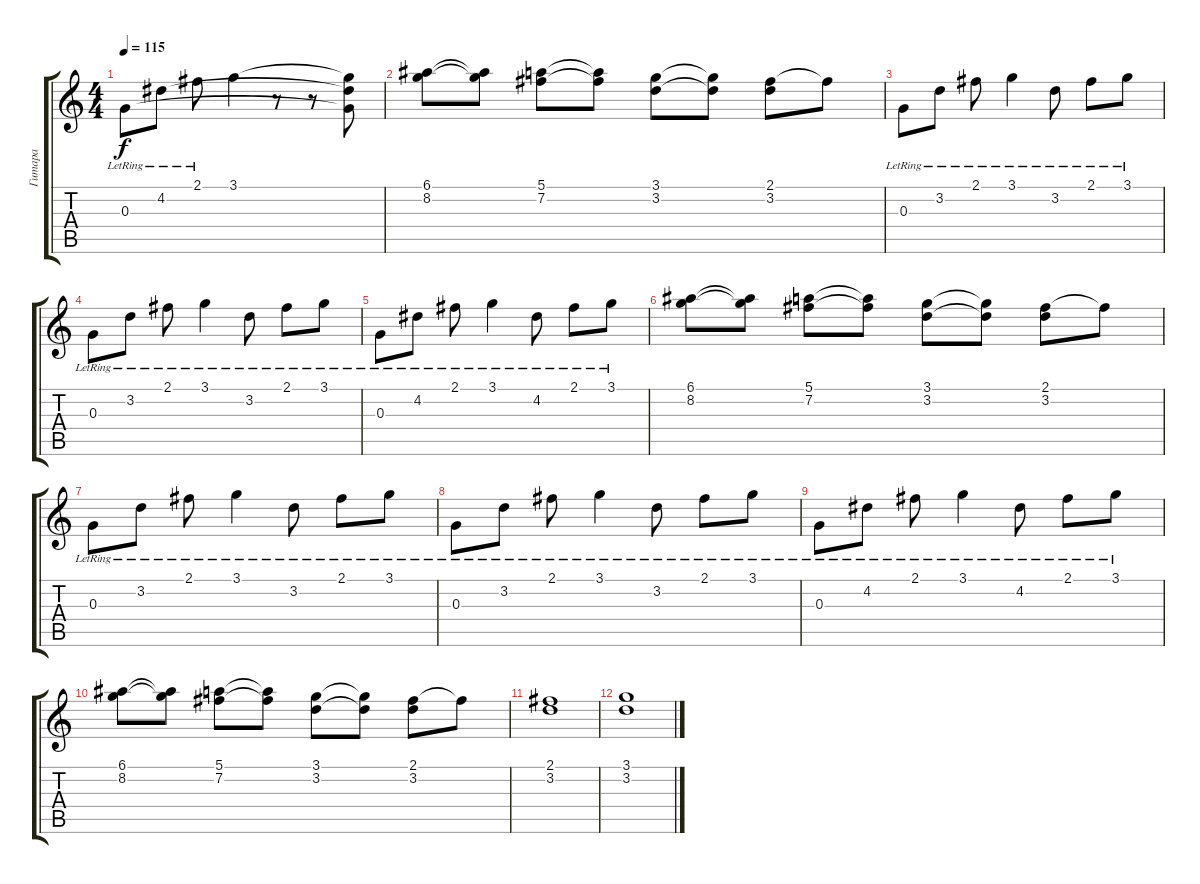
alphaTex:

\track ("Гитара" "Гитара") {instrument electricguitarclean}
\staff {score tabs}
\tuning (E4 B3 G3 D3 A2 E2) {hide}
\ts (4 4)
\tempo 115
\clef g2
\ks c
0.3{lr}.8{dy f} 4.2{lr}.8 2.1{lr}.8 3.1.4 r.8 r.8 (3.1{t} 4.2{t} 0.3{t}).8 |
(6.1 8.2).8 (6.1{t} 8.2{t}).8 (5.1 7.2).8 (5.1{t} 7.2{t}).8 (3.1 3.2).8 (3.1{t} 3.2{t}).8 (2.1 3.2).8 2.1{t}.8 |
0.3{lr}.8 3.2{lr}.8 2.1{lr}.8 3.1{lr}.4 3.2{lr}.8 2.1{lr}.8 3.1{lr}.8 |
0.3{lr}.8 3.2{lr}.8 2.1{lr}.8 3.1{lr}.4 3.2{lr}.8 2.1{lr}.8 3.1{lr}.8 |
0.3{lr}.8 4.2{lr}.8 2.1{lr}.8 3.1{lr}.4 4.2{lr}.8 2.1{lr}.8 3.1{lr}.8 |
(6.1 8.2).8 (6.1{t} 8.2{t}).8 (5.1 7.2).8 (5.1{t} 7.2{t}).8 (3.1 3.2).8 (3.1{t} 3.2{t}).8 (2.1 3.2).8 2.1{t}.8 |
0.3{lr}.8 3.2{lr}.8 2.1{lr}.8 3.1{lr}.4 3.2{lr}.8 2.1{lr}.8 3.1{lr}.8 |
0.3{lr}.8 3.2{lr}.8 2.1{lr}.8 3.1{lr}.4 3.2{lr}.8 2.1{lr}.8 3.1{lr}.8 |
0.3{lr}.8 4.2{lr}.8 2.1{lr}.8 3.1{lr}.4 4.2{lr}.8 2.1{lr}.8 3.1{lr}.8 |
(6.1 8.2).8 (6.1{t} 8.2{t}).8 (5.1 7.2).8 (5.1{t} 7.2{t}).8 (3.1 3.2).8 (3.1{t} 3.2{t}).8 (2.1 3.2).8 2.1{t}.8 |
(2.1 3.2).1 |
(3.1 3.2).1
